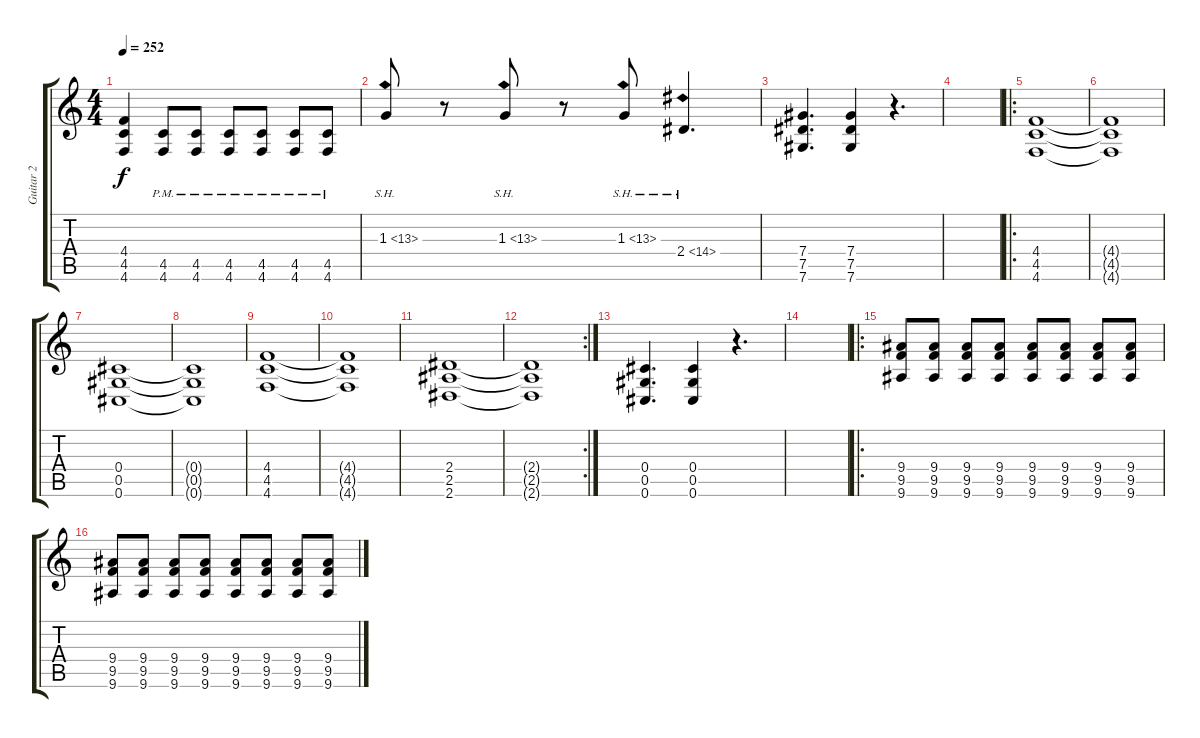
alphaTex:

\track ("Guitar 2" "Guitar 2") {instrument distortionguitar}
\staff {score tabs}
\tuning (Eb4 Bb3 Gb3 Db3 Ab2 Db2) {hide}
\ts (4 4)
\tempo 252
\clef g2
\ks c
(4.4 4.5 4.6).4{dy f} (4.5{pm} 4.6{pm}).8 (4.5{pm} 4.6{pm}).8 (4.5{pm} 4.6{pm}).8 (4.5{pm} 4.6{pm}).8 (4.5{pm} 4.6{pm}).8 (4.5{pm} 4.6{pm}).8 |
1.3{sh 12}.8 r.8 1.3{sh 12}.8 r.8 1.3{sh 12}.8 2.4{sh 12}.4{d} |
(7.4 7.5 7.6).4{d} (7.4 7.5 7.6).4 r.4{d} |
|
\ro
(4.4 4.5 4.6).1 |
(4.4{t} 4.5{t} 4.6{t}).1 |
(0.4 0.5 0.6).1 |
(0.4{t} 0.5{t} 0.6{t}).1 |
(4.4 4.5 4.6).1 |
(4.4{t} 4.5{t} 4.6{t}).1 |
(2.4 2.5 2.6).1 |
\rc 2
(2.4{t} 2.5{t} 2.6{t}).1 |
(0.4 0.5 0.6).4{d} (0.4 0.5 0.6).4 r.4{d} |
|
\ro
(9.4 9.5 9.6).8 (9.4 9.5 9.6).8 (9.4 9.5 9.6).8 (9.4 9.5 9.6).8 (9.4 9.5 9.6).8 (9.4 9.5 9.6).8 (9.4 9.5 9.6).8 (9.4 9.5 9.6).8 |
(9.4 9.5 9.6).8 (9.4 9.5 9.6).8 (9.4 9.5 9.6).8 (9.4 9.5 9.6).8 (9.4 9.5 9.6).8 (9.4 9.5 9.6).8 (9.4 9.5 9.6).8 (9.4 9.5 9.6).8
